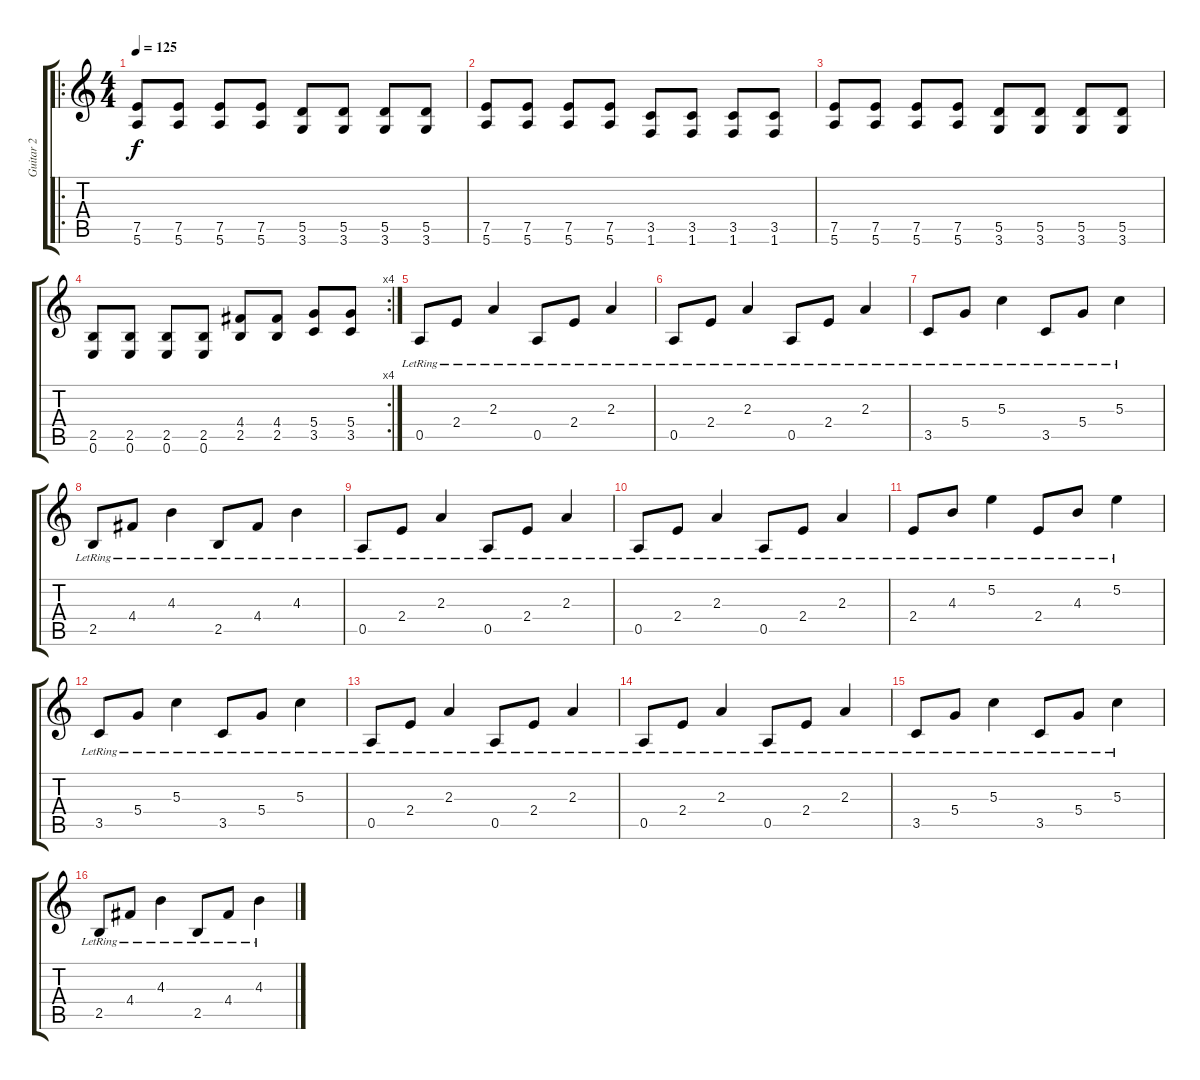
\track ("Guitar 2" "Guitar 2") {instrument distortionguitar}
\staff {score tabs}
\tuning (E4 B3 G3 D3 A2 E2) {hide}
\ro
\ts (4 4)
\tempo 125
\clef g2
\ks c
(7.5 5.6).8{dy f} (7.5 5.6).8 (7.5 5.6).8 (7.5 5.6).8 (5.5 3.6).8 (5.5 3.6).8 (5.5 3.6).8 (5.5 3.6).8 |
(7.5 5.6).8 (7.5 5.6).8 (7.5 5.6).8 (7.5 5.6).8 (3.5 1.6).8 (3.5 1.6).8 (3.5 1.6).8 (3.5 1.6).8 |
(7.5 5.6).8 (7.5 5.6).8 (7.5 5.6).8 (7.5 5.6).8 (5.5 3.6).8 (5.5 3.6).8 (5.5 3.6).8 (5.5 3.6).8 |
\rc 4
(2.5 0.6).8 (2.5 0.6).8 (2.5 0.6).8 (2.5 0.6).8 (4.4 2.5).8 (4.4 2.5).8 (5.4 3.5).8 (5.4 3.5).8 |
0.5{lr}.8 2.4{lr}.8 2.3{lr}.4 0.5{lr}.8 2.4{lr}.8 2.3{lr}.4 |
0.5{lr}.8 2.4{lr}.8 2.3{lr}.4 0.5{lr}.8 2.4{lr}.8 2.3{lr}.4 |
3.5{lr}.8 5.4{lr}.8 5.3{lr}.4 3.5{lr}.8 5.4{lr}.8 5.3{lr}.4 |
2.5{lr}.8 4.4{lr}.8 4.3{lr}.4 2.5{lr}.8 4.4{lr}.8 4.3{lr}.4 |
0.5{lr}.8 2.4{lr}.8 2.3{lr}.4 0.5{lr}.8 2.4{lr}.8 2.3{lr}.4 |
0.5{lr}.8 2.4{lr}.8 2.3{lr}.4 0.5{lr}.8 2.4{lr}.8 2.3{lr}.4 |
2.4{lr}.8 4.3{lr}.8 5.2{lr}.4 2.4{lr}.8 4.3{lr}.8 5.2{lr}.4 |
3.5{lr}.8 5.4{lr}.8 5.3{lr}.4 3.5{lr}.8 5.4{lr}.8 5.3{lr}.4 |
0.5{lr}.8 2.4{lr}.8 2.3{lr}.4 0.5{lr}.8 2.4{lr}.8 2.3{lr}.4 |
0.5{lr}.8 2.4{lr}.8 2.3{lr}.4 0.5{lr}.8 2.4{lr}.8 2.3{lr}.4 |
3.5{lr}.8 5.4{lr}.8 5.3{lr}.4 3.5{lr}.8 5.4{lr}.8 5.3{lr}.4 |
2.5{lr}.8 4.4{lr}.8 4.3{lr}.4 2.5{lr}.8 4.4{lr}.8 4.3{lr}.4
